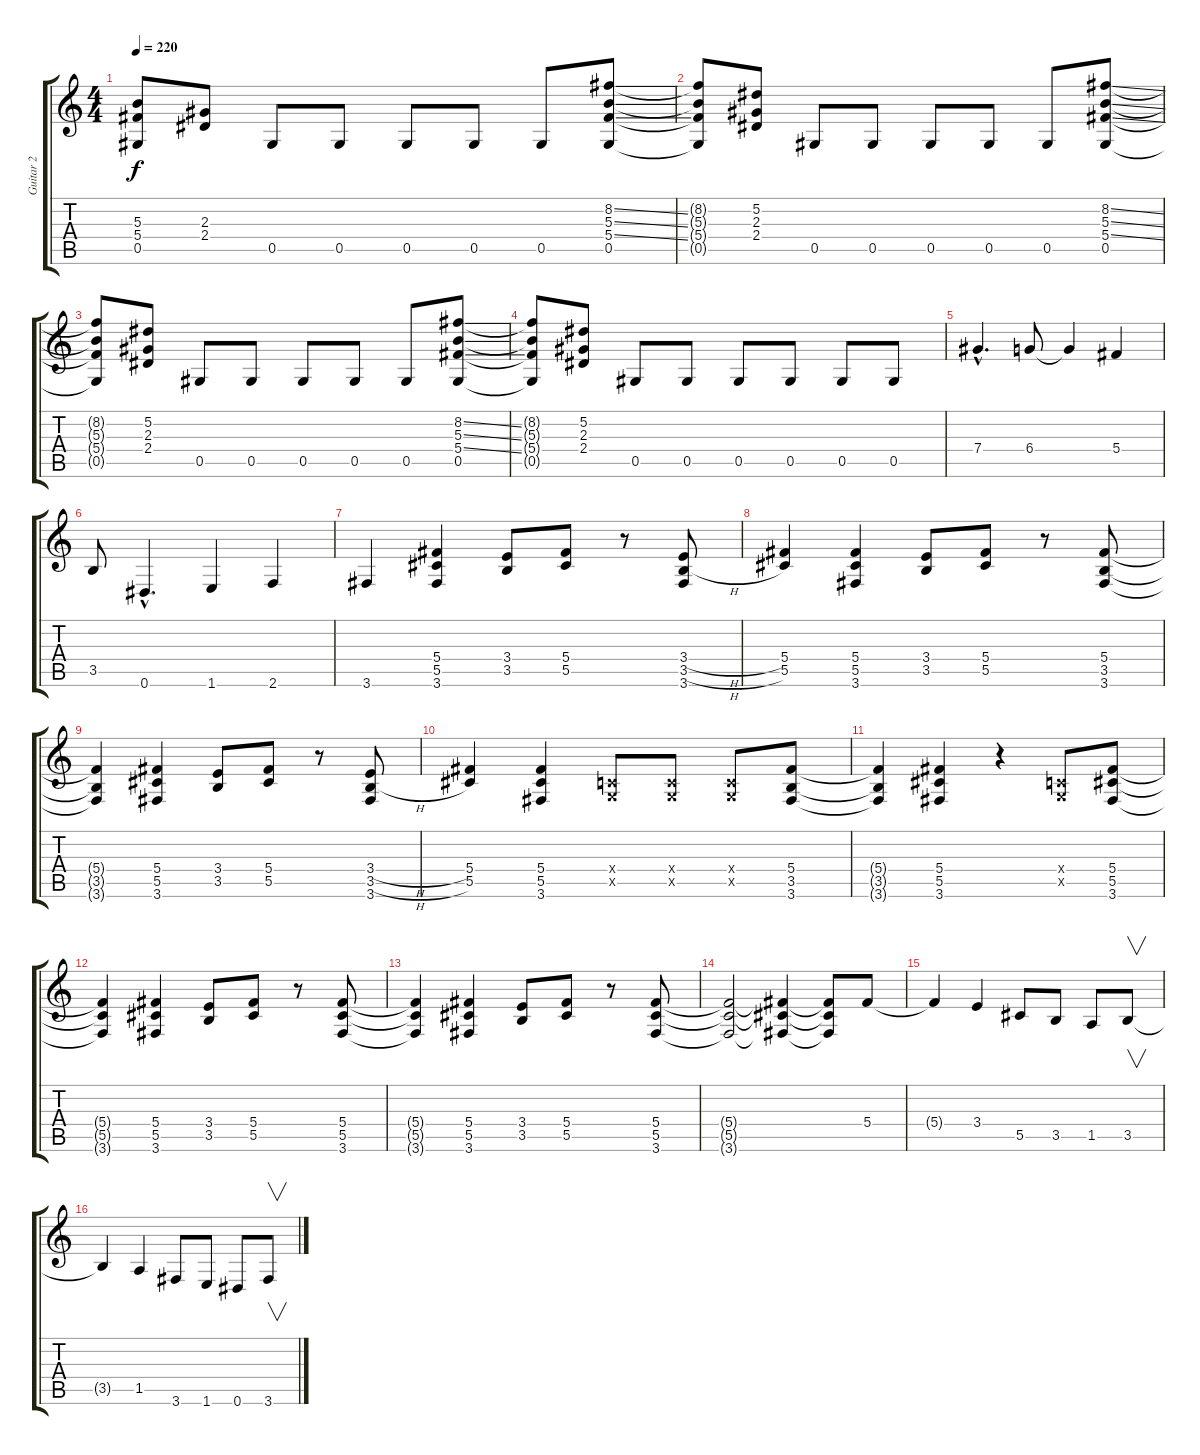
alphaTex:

\track ("Guitar 2" "Guitar 2") {instrument distortionguitar}
\staff {score tabs}
\tuning (Eb4 Bb3 Gb3 Db3 Ab2 Eb2) {hide}
\ts (4 4)
\tempo 220
\clef g2
\ks c
(5.3{t} 5.4{t} 0.5{t}).8{dy f} (2.3 2.4).8 0.5.8 0.5.8 0.5.8 0.5.8 0.5.8 (8.2{ss} 5.3{ss} 5.4{ss} 0.5).8 |
(8.2{t} 5.3{t} 5.4{t} 0.5{t}).8 (5.2 2.3 2.4).8 0.5.8 0.5.8 0.5.8 0.5.8 0.5.8 (8.2{ss} 5.3{ss} 5.4{ss} 0.5).8 |
(8.2{t} 5.3{t} 5.4{t} 0.5{t}).8 (5.2 2.3 2.4).8 0.5.8 0.5.8 0.5.8 0.5.8 0.5.8 (8.2{ss} 5.3{ss} 5.4{ss} 0.5).8 |
(8.2{t} 5.3{t} 5.4{t} 0.5{t}).8 (5.2 2.3 2.4).8 0.5.8 0.5.8 0.5.8 0.5.8 0.5.8 0.5.8 |
7.4{hac}.4{d} 6.4.8 6.4{t}.4 5.4.4 |
3.5.8 0.6{hac}.4{d} 1.6.4 2.6.4 |
3.6.4 (5.4 5.5 3.6).4 (3.4 3.5).8 (5.4 5.5).8 r.8 (3.4{h} 3.5{h} 3.6).8 |
(5.4 5.5).4 (5.4 5.5 3.6).4 (3.4 3.5).8 (5.4 5.5).8 r.8 (5.4 3.5 3.6).8 |
(5.4{t} 3.5{t} 3.6{t}).4 (5.4 5.5 3.6).4 (3.4 3.5).8 (5.4 5.5).8 r.8 (3.4{h} 3.5{h} 3.6).8 |
(5.4 5.5).4 (5.4 5.5 3.6).4 (-1.4{x} -1.5{x}).8 (-1.4{x} -1.5{x}).8 (-1.4{x} -1.5{x}).8 (5.4 3.5 3.6).8 |
(5.4{t} 3.5{t} 3.6{t}).4 (5.4 5.5 3.6).4 r.4 (-1.4{x} -1.5{x}).8 (5.4 5.5 3.6).8 |
(5.4{t} 5.5{t} 3.6{t}).4 (5.4 5.5 3.6).4 (3.4 3.5).8 (5.4 5.5).8 r.8 (5.4 5.5 3.6).8 |
(5.4{t} 5.5{t} 3.6{t}).4 (5.4 5.5 3.6).4 (3.4 3.5).8 (5.4 5.5).8 r.8 (5.4 5.5 3.6).8 |
(5.4{t} 5.5{t} 3.6{t}).2 (5.4{t} 5.5{t} 3.6{t}).4 (5.4{t} 5.5{t} 3.6{t}).8 5.4.8 |
5.4{t}.4 3.4.4 5.5.8 3.5.8 1.5.8 3.5.8{v} |
3.5{t}.4 1.5.4 3.6.8 1.6.8 0.6.8 3.6.8{v}
